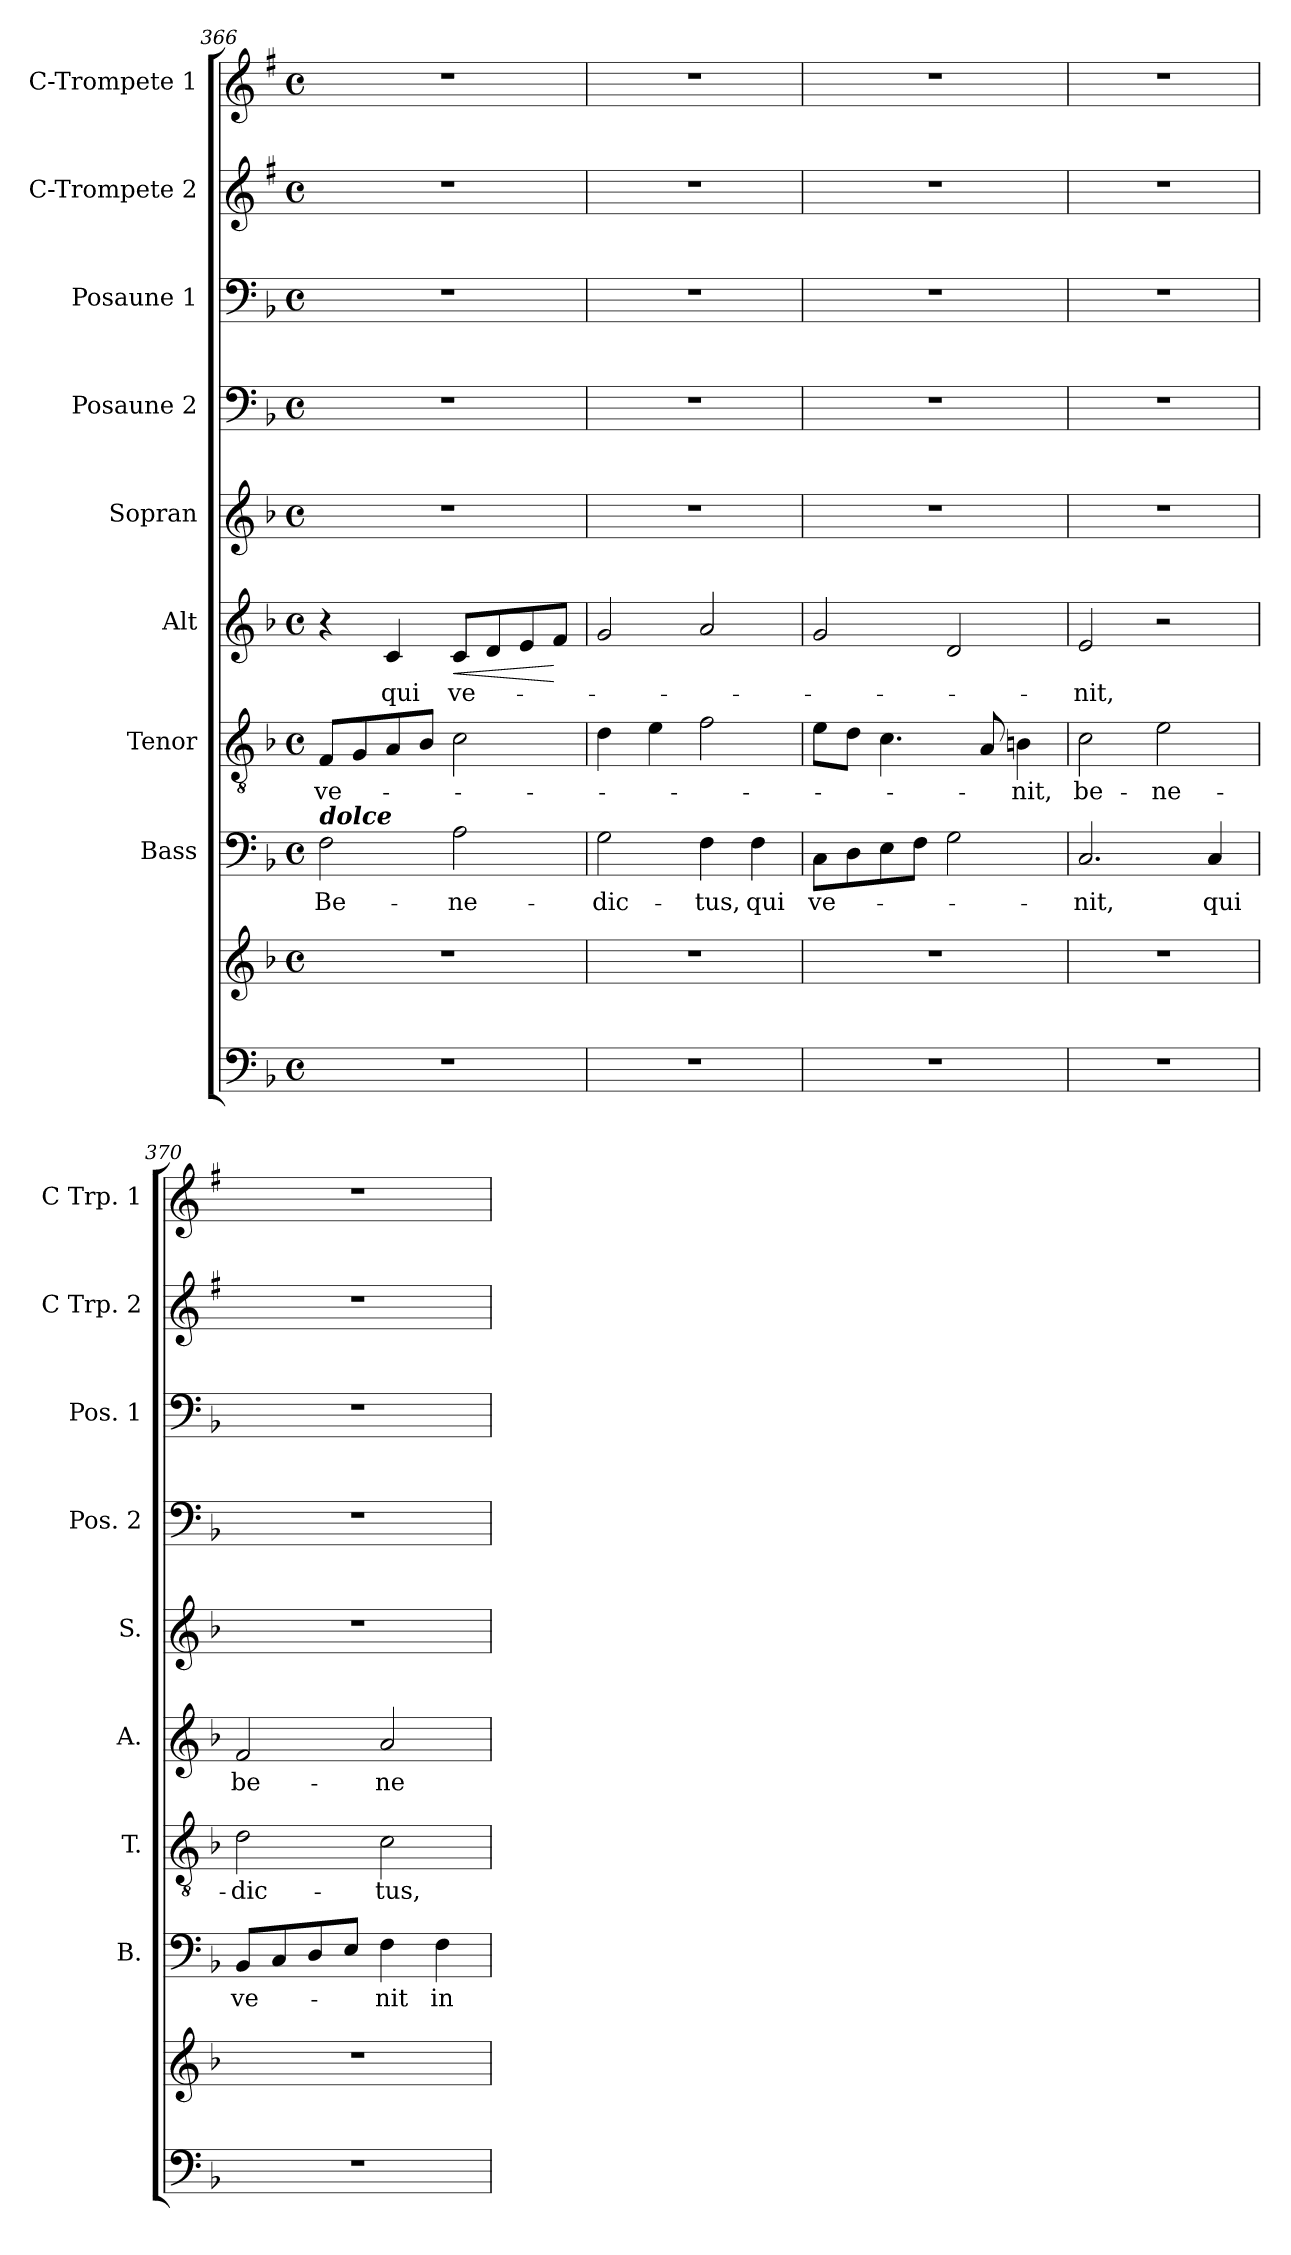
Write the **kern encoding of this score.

**kern	**kern	**kern	**text	**kern	**text	**kern	**text	**dynam	**kern	**kern	**kern	**kern	**kern
*part9	*part9	*part8	*part8	*part7	*part7	*part6	*part6	*part6	*part5	*part4	*part3	*part2	*part1
*staff10	*staff9	*staff8	*staff8	*staff7	*staff7	*staff6	*staff6	*staff6	*staff5	*staff4	*staff3	*staff2	*staff1
*	*	*I"Bass	*	*I"Tenor	*	*I"Alt	*	*	*I"Sopran	*I"Posaune 2	*I"Posaune 1	*I"C-Trompete 2	*I"C-Trompete 1
*	*	*I'B.	*	*I'T.	*	*I'A.	*	*	*I'S.	*I'Pos. 2	*I'Pos. 1	*I'C Trp. 2	*I'C Trp. 1
*clefF4	*clefG2	*clefF4	*	*clefGv2	*	*clefG2	*	*	*clefG2	*clefF4	*clefF4	*clefG2	*clefG2
*	*	*	*	*	*	*	*	*	*	*	*	*ITrd1c2	*ITrd1c2
*k[b-]	*k[b-]	*k[b-]	*	*k[b-]	*	*k[b-]	*	*	*k[b-]	*k[b-]	*k[b-]	*k[b-]	*k[b-]
*F:	*F:	*F:	*	*F:	*	*F:	*	*	*F:	*F:	*F:	*F:	*F:
*M4/4	*M4/4	*M4/4	*	*M4/4	*	*M4/4	*	*	*M4/4	*M4/4	*M4/4	*M4/4	*M4/4
*met(c)	*met(c)	*met(c)	*	*met(c)	*	*met(c)	*	*	*met(c)	*met(c)	*met(c)	*met(c)	*met(c)
=366	=366	=366	=366	=366	=366	=366	=366	=366	=366	=366	=366	=366	=366
!	!	!LO:TX:a:Bi:t=dolce	!	!	!	!	!	!	!	!	!	!	!
!	!	!	!LO:LY:b	!	!LO:LY:b	!	!	!	!	!	!	!	!
1r	1r	2F\	Be-	8F/L	ve-	4r	.	.	1r	1r	1r	1r	1r
.	.	.	.	8G/	.	.	.	.	.	.	.	.	.
!	!	!	!	!	!	!	!LO:LY:b	!	!	!	!	!	!
.	.	.	.	8A/	.	4c/	qui	.	.	.	.	.	.
.	.	.	.	8B-/J	.	.	.	.	.	.	.	.	.
!	!	!	!LO:LY:b	!	!	!	!LO:LY:b	!LO:HP:b	!	!	!	!	!
.	.	2A\	-ne-	2c\	.	8c/L	ve-	<	.	.	.	.	.
.	.	.	.	.	.	8d/	.	.	.	.	.	.	.
.	.	.	.	.	.	8e/	.	.	.	.	.	.	.
.	.	.	.	.	.	8f/J	.	[	.	.	.	.	.
=367	=367	=367	=367	=367	=367	=367	=367	=367	=367	=367	=367	=367	=367
!	!	!	!LO:LY:b	!	!	!	!	!	!	!	!	!	!
1r	1r	2G\	-dic-	4d\	.	2g/	.	.	1r	1r	1r	1r	1r
.	.	.	.	4e\	.	.	.	.	.	.	.	.	.
!	!	!	!LO:LY:b	!	!	!	!	!	!	!	!	!	!
.	.	4F\	-tus,	2f\	.	2a/	.	.	.	.	.	.	.
!	!	!	!LO:LY:b	!	!	!	!	!	!	!	!	!	!
.	.	4F\	qui	.	.	.	.	.	.	.	.	.	.
!!LO:PB:g=z
=368	=368	=368	=368	=368	=368	=368	=368	=368	=368	=368	=368	=368	=368
!	!	!	!LO:LY:b	!	!	!	!	!	!	!	!	!	!
1r	1r	8C\L	ve-	8e\L	.	2g/	.	.	1r	1r	1r	1r	1r
.	.	8D\	.	8d\J	.	.	.	.	.	.	.	.	.
.	.	8E\	.	4.c\	.	.	.	.	.	.	.	.	.
.	.	8F\J	.	.	.	.	.	.	.	.	.	.	.
.	.	2G\	.	.	.	2d/	.	.	.	.	.	.	.
.	.	.	.	8A/	.	.	.	.	.	.	.	.	.
!	!	!	!	!	!LO:LY:b	!	!	!	!	!	!	!	!
.	.	.	.	4Bn\	-nit,	.	.	.	.	.	.	.	.
=369	=369	=369	=369	=369	=369	=369	=369	=369	=369	=369	=369	=369	=369
!	!	!	!LO:LY:b	!	!LO:LY:b	!	!LO:LY:b	!	!	!	!	!	!
1r	1r	2.C/	-nit,	2c\	be-	2e/	-nit,	.	1r	1r	1r	1r	1r
!	!	!	!	!	!LO:LY:b	!	!	!	!	!	!	!	!
.	.	.	.	2e\	-ne-	2r	.	.	.	.	.	.	.
!	!	!	!LO:LY:b	!	!	!	!	!	!	!	!	!	!
.	.	4C/	qui	.	.	.	.	.	.	.	.	.	.
=370	=370	=370	=370	=370	=370	=370	=370	=370	=370	=370	=370	=370	=370
!	!	!	!LO:LY:b	!	!LO:LY:b	!	!LO:LY:b	!	!	!	!	!	!
1r	1r	8BB-/L	ve-	2d\	-dic-	2f/	be-	.	1r	1r	1r	1r	1r
.	.	8C/	.	.	.	.	.	.	.	.	.	.	.
.	.	8D/	.	.	.	.	.	.	.	.	.	.	.
.	.	8E/J	.	.	.	.	.	.	.	.	.	.	.
!	!	!	!LO:LY:b	!	!LO:LY:b	!	!LO:LY:b	!	!	!	!	!	!
.	.	4F\	-nit	2c\	-tus,	2a/	-ne-	.	.	.	.	.	.
!	!	!	!LO:LY:b	!	!	!	!	!	!	!	!	!	!
.	.	4F\	in	.	.	.	.	.	.	.	.	.	.
=	=	=	=	=	=	=	=	=	=	=	=	=	=
*-	*-	*-	*-	*-	*-	*-	*-	*-	*-	*-	*-	*-	*-
